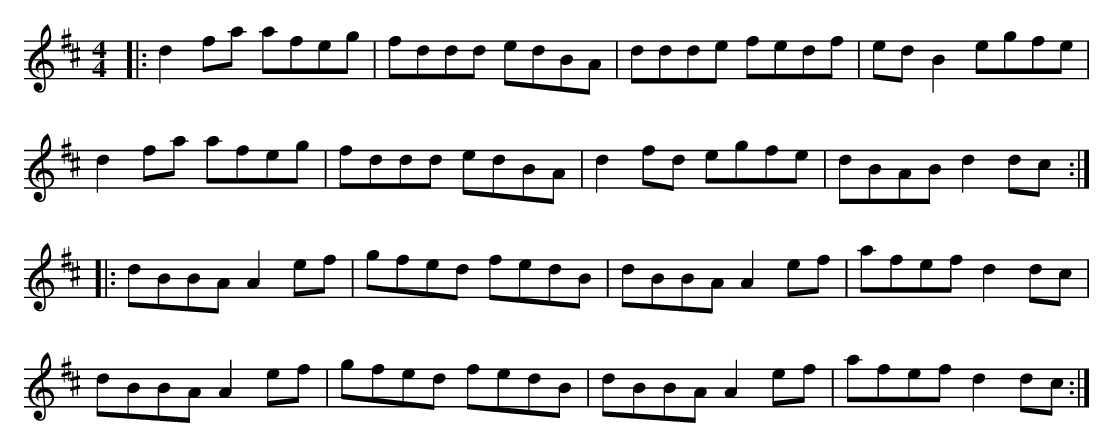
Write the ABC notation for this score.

X:1
M:4/4
K:D
|:d2fa afeg|fddd edBA|ddde fedf|edB2 egfe|
d2fa afeg|fddd edBA|d2fd egfe|dBAB d2dc:|
|:dBBA A2ef|gfed fedB|dBBA A2ef|afef d2dc|
dBBA A2ef|gfed fedB|dBBA A2ef|afef d2dc:|
